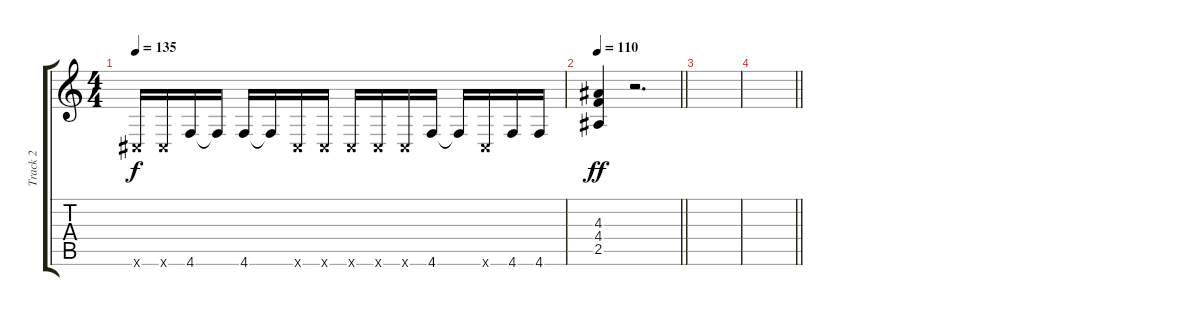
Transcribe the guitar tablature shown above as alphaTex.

\track ("Track 2" "Track 2") {instrument distortionguitar}
\staff {score tabs}
\tuning (Eb4 Bb3 Gb3 Db3 Ab2 Db2) {hide}
\ts (4 4)
\tempo 135
\clef g2
\ks c
0.6{x}.16{dy f} 0.6{x}.16 4.6.16 4.6{t}.16 4.6.16 4.6{t}.16 0.6{x}.16 0.6{x}.16 0.6{x}.16 0.6{x}.16 0.6{x}.16 4.6.16 4.6{t}.16 0.6{x}.16 4.6.16 4.6.16 |
\tempo 110
\barLineRight lightlight
(4.3 4.4 2.5).4{dy ff} r.2{d} |
|
\barLineRight lightlight
